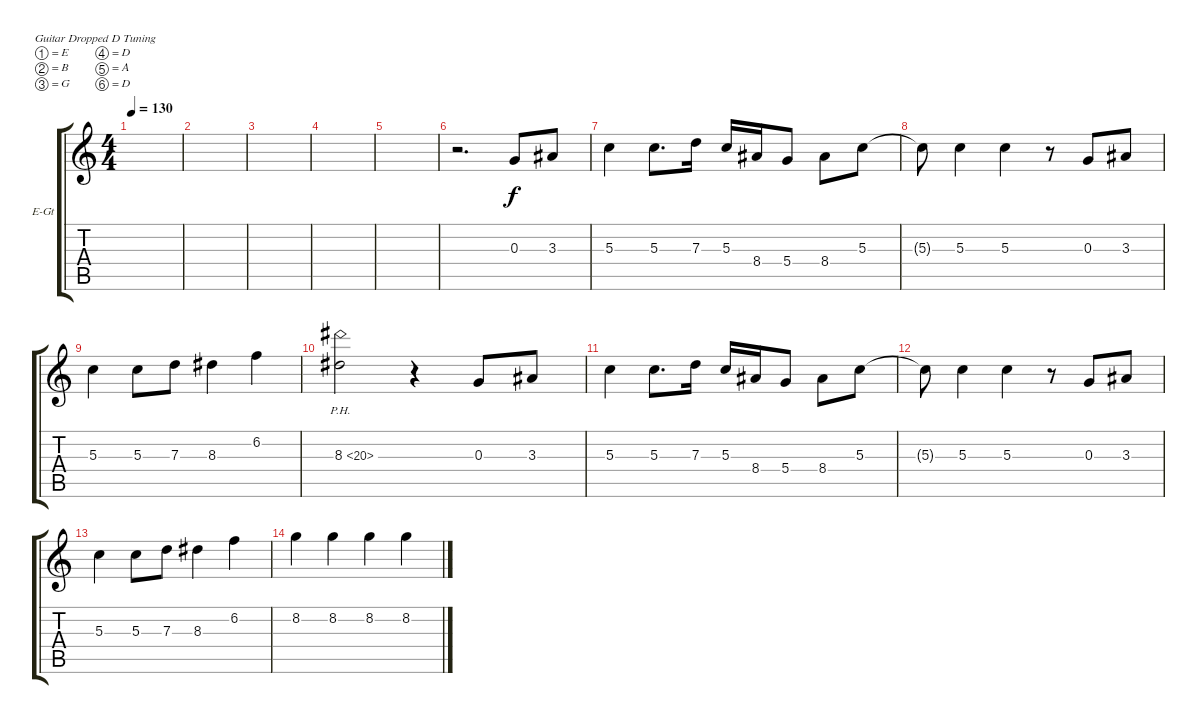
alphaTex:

\bracketExtendMode groupsimilarinstruments
\firstSystemTrackNameOrientation horizontal
\otherSystemsTrackNameOrientation horizontal
\track ("Guitar 3" "E-Gt") {instrument overdrivenguitar}
\staff {score tabs}
\tuning (E4 B3 G3 D3 A2 D2)
\ts (4 4)
\tempo 130
\clef g2
\ks c
|
|
|
|
|
r.2{d} 0.3.8 3.3.8 |
5.3.4 5.3.8{d} 7.3.16 5.3.16 8.4.16 5.4.8 8.4.8 5.3.8 |
5.3{t}.8 5.3.4 5.3.4 r.8 0.3.8 3.3.8 |
5.3.4 5.3.8 7.3.8 8.3.4 6.2.4 |
8.3{ph 12}.2 r.4 0.3.8 3.3.8 |
5.3.4 5.3.8{d} 7.3.16 5.3.16 8.4.16 5.4.8 8.4.8 5.3.8 |
5.3{t}.8 5.3.4 5.3.4 r.8 0.3.8 3.3.8 |
5.3.4 5.3.8 7.3.8 8.3.4 6.2.4 |
8.2.4 8.2.4 8.2.4 8.2.4
